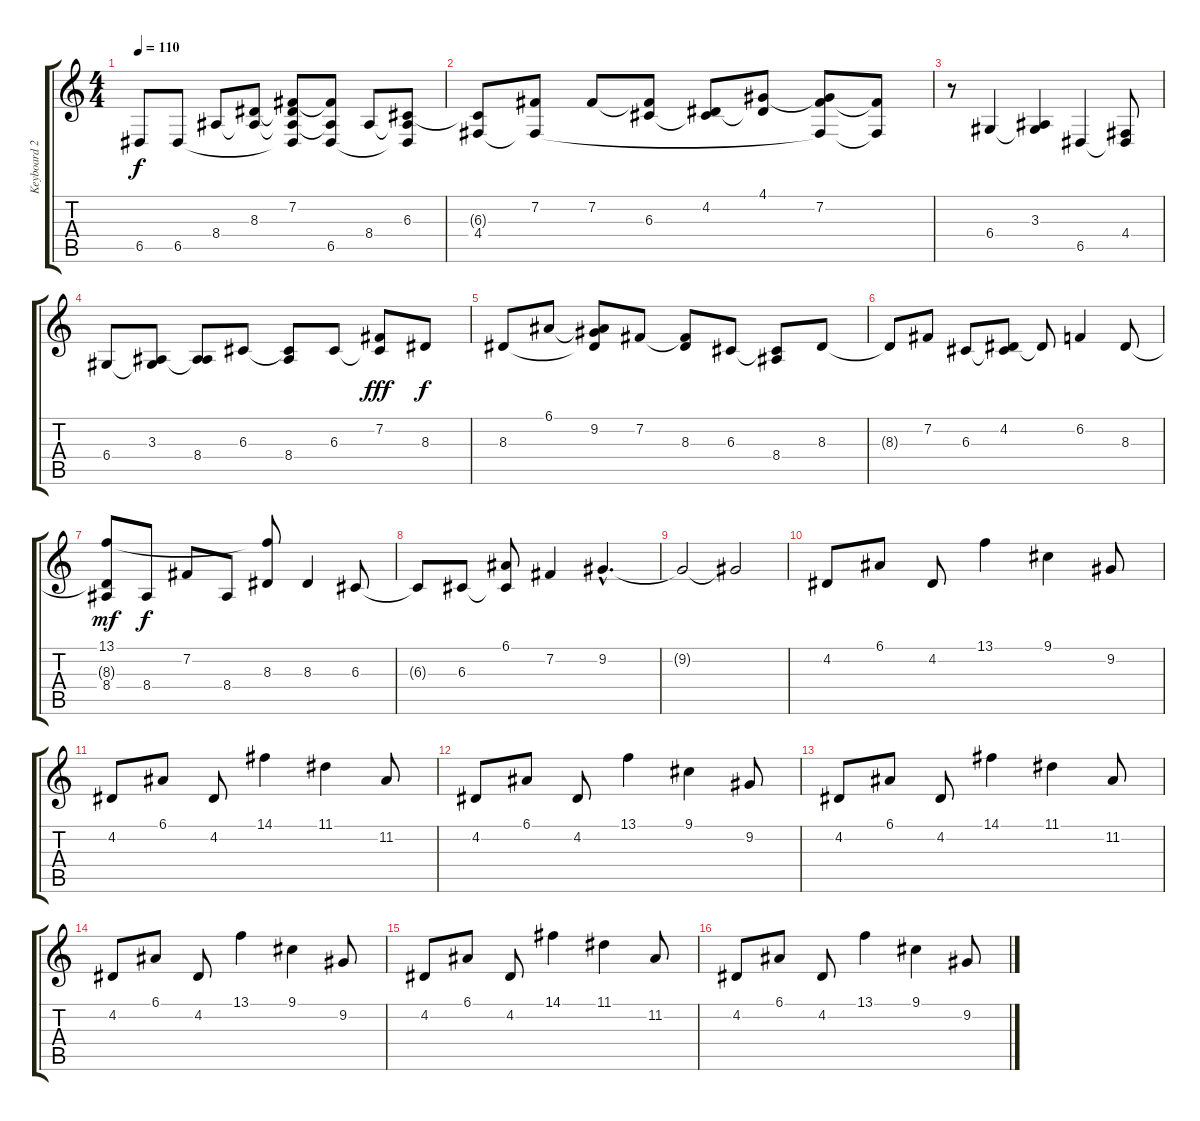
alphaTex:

\track ("Keyboard 2" "Keyboard 2") {instrument honkytonkpiano}
\staff {score tabs}
\tuning (E4 B3 G3 D3 A2 E2) {hide}
\ts (4 4)
\tempo 110
\clef g2
\ks c
6.5.8{dy f volume 11 instrument lead2sawtooth} 6.5.8 8.4.8 (8.3 8.4{t}).8 (7.2 8.3{t} 8.4{t} 6.5{t}).8 (7.2{t} 8.4{t} 6.5).8 8.4.8 (6.3 8.4{t} 6.5{t}).8 |
(6.3{t} 4.4).8{volume 11 instrument lead2sawtooth} (7.2 4.4{t}).8 7.2.8 (7.2{t} 6.3).8 (4.2 6.3{t}).8 (4.1 4.2{t}).8 (4.1{t} 7.2 4.4{t}).8 (7.2{t} 4.4{t}).8 |
r.8{volume 11 instrument lead2sawtooth} 6.4.4 (3.3 6.4{t}).4 6.5.4 (4.4 6.5{t}).8 |
6.4.8{volume 11 instrument lead2sawtooth} (3.3 6.4{t}).8 (3.3{t} 8.4).8 6.3.8 (6.3{t} 8.4).8 6.3.8 (7.2 6.3{t}).8{dy fff} 8.3.8{dy f} |
8.3.8{volume 11 instrument lead2sawtooth} 6.1.8 (6.1{t} 9.2 8.3{t}).8 7.2.8 (7.2{t} 8.3).8 6.3.8 (6.3{t} 8.4).8 8.3.8 |
8.3{t}.8{volume 11 instrument lead2sawtooth} 7.2.8 6.3.8 (4.2 6.3{t}).8 4.2{t}.8 6.2.4 8.3.8 |
(13.1 8.3{t} 8.4).8{dy mf volume 11 instrument lead2sawtooth} 8.4.8{dy f} 7.2.8 8.4.8 (13.1{t} 8.3).8 8.3.4 6.3.8 |
6.3{t}.8{volume 11 instrument lead2sawtooth} 6.3.8 (6.1 6.3{t}).8 7.2.4 9.2{hac}.4{d} |
9.2{t}.2{volume 10} 9.2{t}.2{volume 7} |
4.2.8{instrument honkytonkpiano} 6.1.8 4.2.8 13.1.4 9.1.4 9.2.8 |
4.2.8 6.1.8 4.2.8 14.1.4 11.1.4 11.2.8 |
4.2.8 6.1.8 4.2.8 13.1.4 9.1.4 9.2.8 |
4.2.8 6.1.8 4.2.8 14.1.4 11.1.4 11.2.8 |
4.2.8 6.1.8 4.2.8 13.1.4 9.1.4 9.2.8 |
4.2.8 6.1.8 4.2.8 14.1.4 11.1.4 11.2.8 |
4.2.8 6.1.8 4.2.8 13.1.4 9.1.4 9.2.8
